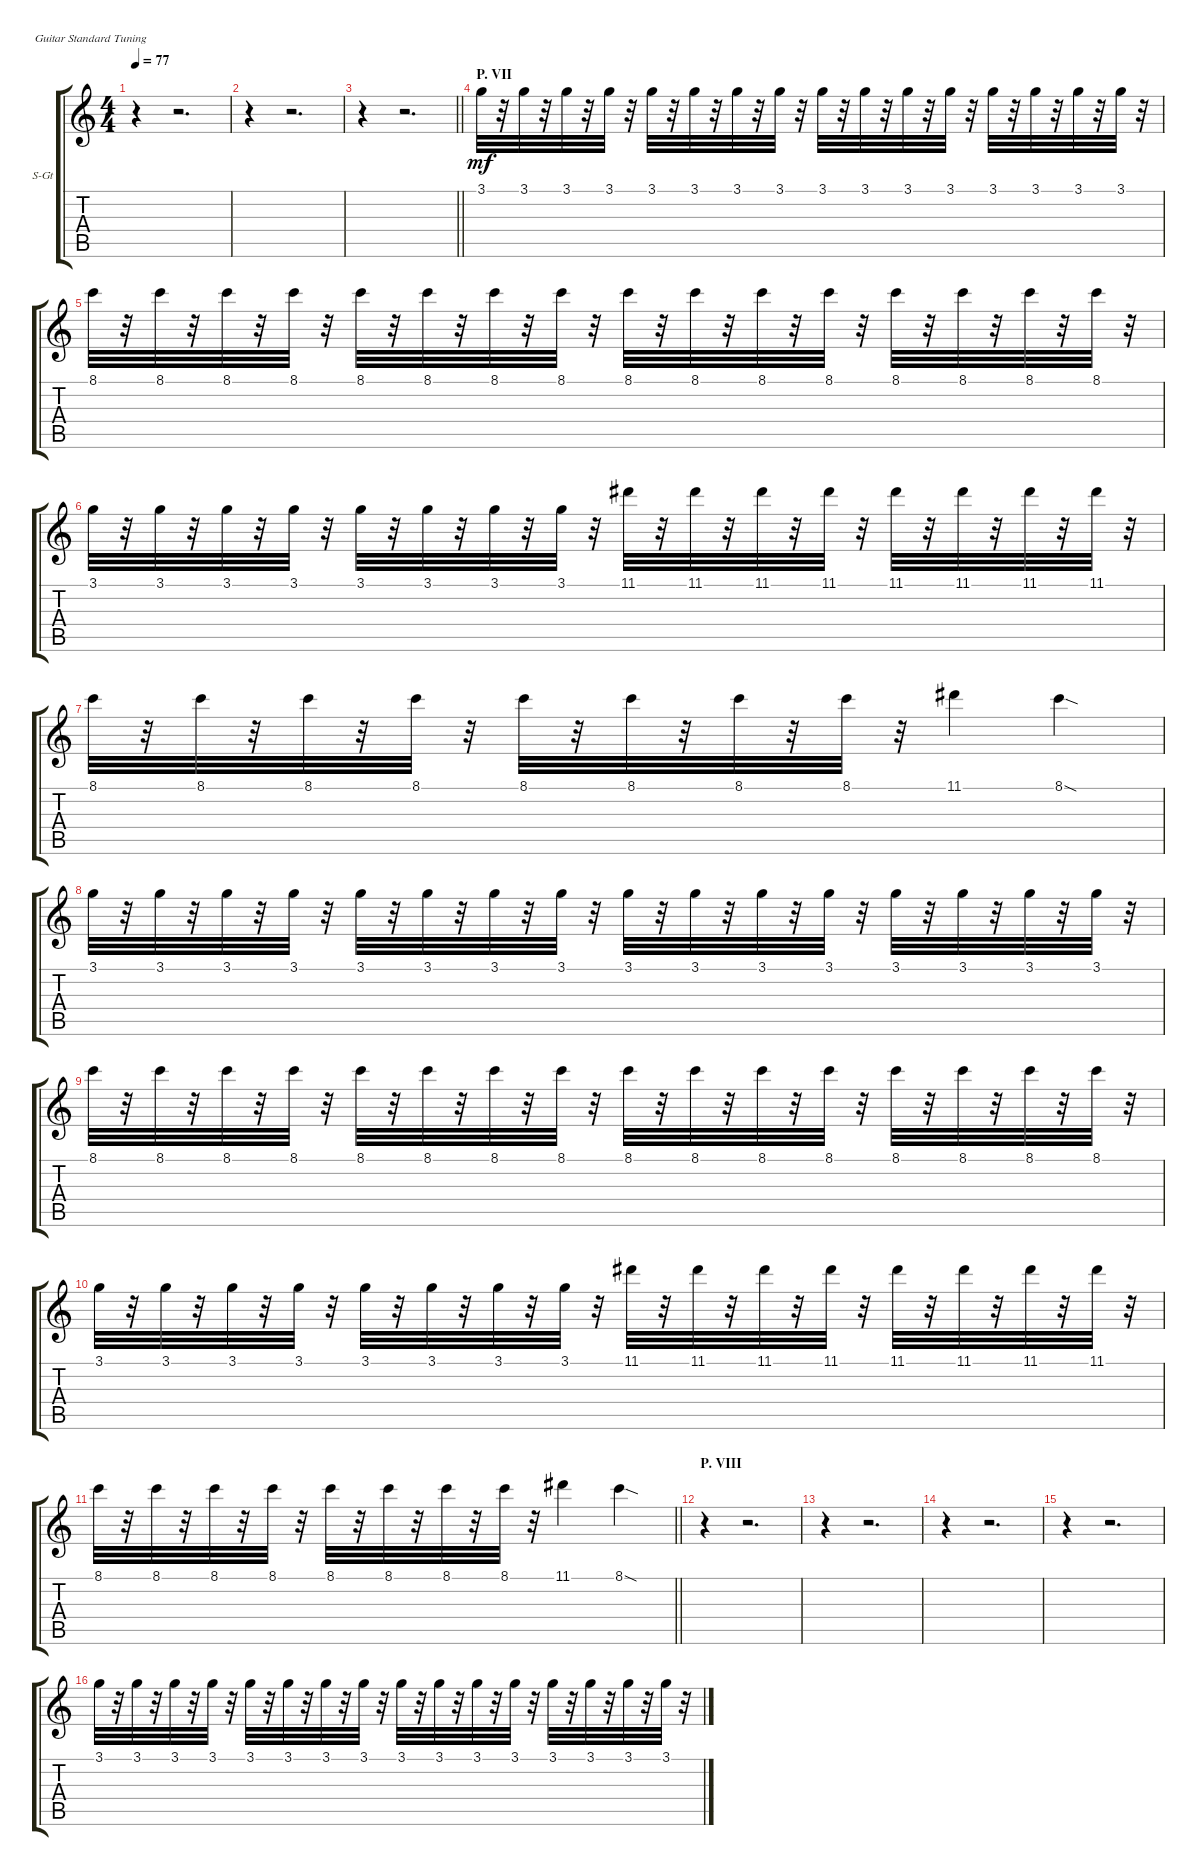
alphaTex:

\bracketExtendMode groupsimilarinstruments
\firstSystemTrackNameOrientation horizontal
\otherSystemsTrackNameOrientation horizontal
\track ("Keyboard [Strings]" "S-Gt") {instrument violin}
\staff {score tabs}
\tuning (E4 B3 G3 D3 A2 E2)
\displaytranspose 12
\ts (4 4)
\tempo 77
\clef g2
\ks c
r.4{dy mf} r.2{d} |
r.4 r.2{d} |
\barLineRight lightlight
r.4 r.2{d} |
\section ("" "P. VII")
3.1.32 r.32 3.1.32 r.32 3.1.32 r.32 3.1.32 r.32 3.1.32 r.32 3.1.32 r.32 3.1.32 r.32 3.1.32 r.32 3.1.32 r.32 3.1.32 r.32 3.1.32 r.32 3.1.32 r.32 3.1.32 r.32 3.1.32 r.32 3.1.32 r.32 3.1.32 r.32 |
8.1.32 r.32 8.1.32 r.32 8.1.32 r.32 8.1.32 r.32 8.1.32 r.32 8.1.32 r.32 8.1.32 r.32 8.1.32 r.32 8.1.32 r.32 8.1.32 r.32 8.1.32 r.32 8.1.32 r.32 8.1.32 r.32 8.1.32 r.32 8.1.32 r.32 8.1.32 r.32 |
3.1.32 r.32 3.1.32 r.32 3.1.32 r.32 3.1.32 r.32 3.1.32 r.32 3.1.32 r.32 3.1.32 r.32 3.1.32 r.32 11.1.32 r.32 11.1.32 r.32 11.1.32 r.32 11.1.32 r.32 11.1.32 r.32 11.1.32 r.32 11.1.32 r.32 11.1.32 r.32 |
8.1.32 r.32 8.1.32 r.32 8.1.32 r.32 8.1.32 r.32 8.1.32 r.32 8.1.32 r.32 8.1.32 r.32 8.1.32 r.32 11.1.4 8.1{sod}.4 |
3.1.32 r.32 3.1.32 r.32 3.1.32 r.32 3.1.32 r.32 3.1.32 r.32 3.1.32 r.32 3.1.32 r.32 3.1.32 r.32 3.1.32 r.32 3.1.32 r.32 3.1.32 r.32 3.1.32 r.32 3.1.32 r.32 3.1.32 r.32 3.1.32 r.32 3.1.32 r.32 |
8.1.32 r.32 8.1.32 r.32 8.1.32 r.32 8.1.32 r.32 8.1.32 r.32 8.1.32 r.32 8.1.32 r.32 8.1.32 r.32 8.1.32 r.32 8.1.32 r.32 8.1.32 r.32 8.1.32 r.32 8.1.32 r.32 8.1.32 r.32 8.1.32 r.32 8.1.32 r.32 |
3.1.32 r.32 3.1.32 r.32 3.1.32 r.32 3.1.32 r.32 3.1.32 r.32 3.1.32 r.32 3.1.32 r.32 3.1.32 r.32 11.1.32 r.32 11.1.32 r.32 11.1.32 r.32 11.1.32 r.32 11.1.32 r.32 11.1.32 r.32 11.1.32 r.32 11.1.32 r.32 |
\barLineRight lightlight
8.1.32 r.32 8.1.32 r.32 8.1.32 r.32 8.1.32 r.32 8.1.32 r.32 8.1.32 r.32 8.1.32 r.32 8.1.32 r.32 11.1.4 8.1{sod}.4 |
\section ("" "P. VIII")
r.4 r.2{d} |
r.4 r.2{d} |
r.4 r.2{d} |
r.4 r.2{d} |
3.1.32 r.32 3.1.32 r.32 3.1.32 r.32 3.1.32 r.32 3.1.32 r.32 3.1.32 r.32 3.1.32 r.32 3.1.32 r.32 3.1.32 r.32 3.1.32 r.32 3.1.32 r.32 3.1.32 r.32 3.1.32 r.32 3.1.32 r.32 3.1.32 r.32 3.1.32 r.32
